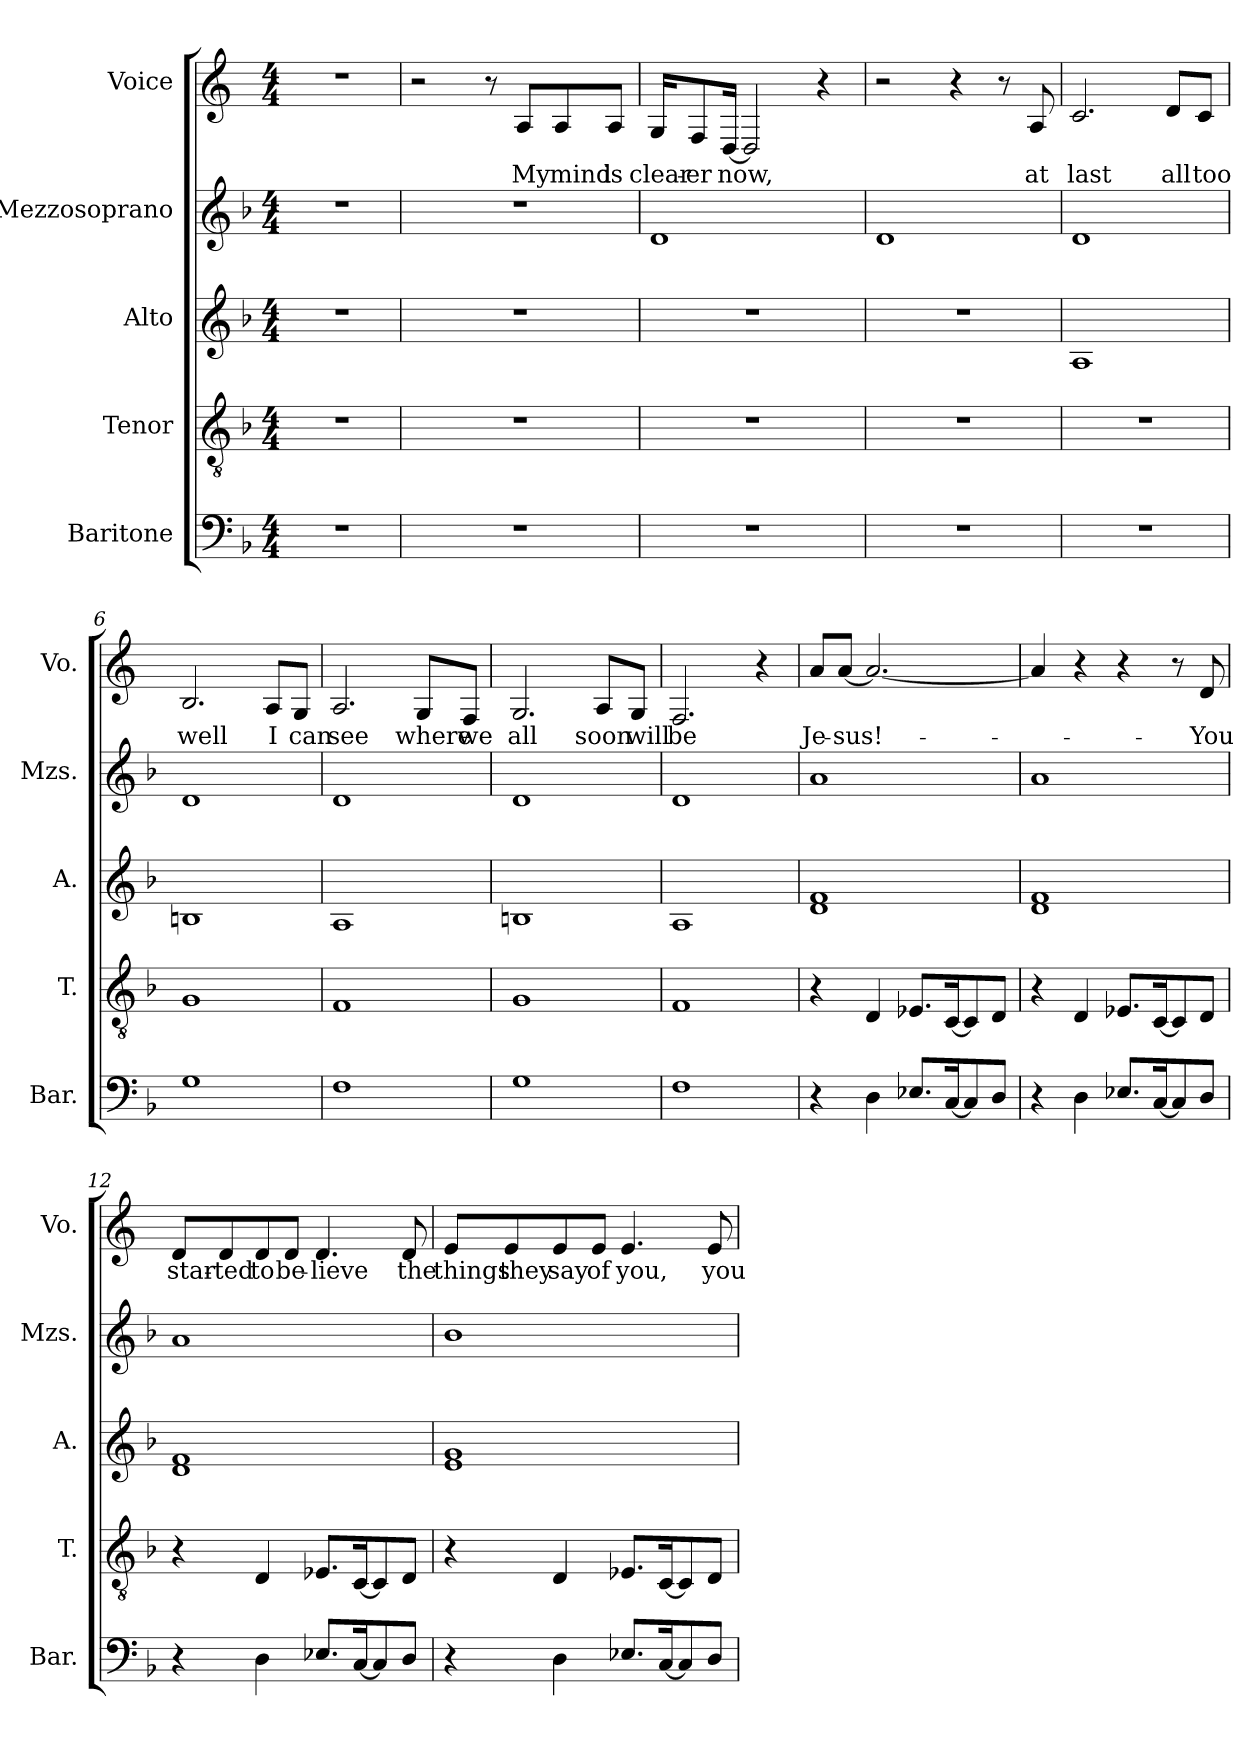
**kern	**kern	**kern	**kern	**kern	**text
*part5	*part4	*part3	*part2	*part1	*part1
*staff5	*staff4	*staff3	*staff2	*staff1	*staff1
*I"Baritone	*I"Tenor	*I"Alto	*I"Mezzosoprano	*I"Voice	*
*I'Bar.	*I'T.	*I'A.	*I'Mzs.	*I'Vo.	*
*clefF4	*clefGv2	*clefG2	*clefG2	*clefG2	*
*k[b-]	*k[b-]	*k[b-]	*k[b-]	*k[]	*
*F:	*F:	*F:	*F:	*C:	*
*M4/4	*M4/4	*M4/4	*M4/4	*M4/4	*
=1	=1	=1	=1	=1	=1
1r	1r	1r	1r	1r	.
=2	=2	=2	=2	=2	=2
1r	1r	1r	1r	2r	.
.	.	.	.	8r	.
.	.	.	.	8A/L	My
.	.	.	.	8A/	mind
.	.	.	.	8A/J	is
=3	=3	=3	=3	=3	=3
1r	1r	1r	1d	16G/KL	clear-
.	.	.	.	8F/	-er
.	.	.	.	[16D/Jk	now,
.	.	.	.	2D/]	.
.	.	.	.	4r	.
=4	=4	=4	=4	=4	=4
1r	1r	1r	1d	2r	.
.	.	.	.	4r	.
.	.	.	.	8r	.
.	.	.	.	8A/	at
=5	=5	=5	=5	=5	=5
1r	1r	1A	1d	2.c/	last
.	.	.	.	8d/L	all
.	.	.	.	8c/J	too
=6	=6	=6	=6	=6	=6
1G	1G	1Bn	1d	2.B/	well
.	.	.	.	8A/L	I
.	.	.	.	8G/J	can
=7	=7	=7	=7	=7	=7
1F	1F	1A	1d	2.A/	see
.	.	.	.	8G/L	where
.	.	.	.	8F/J	we
!!LO:LB:g=z
=8	=8	=8	=8	=8	=8
1G	1G	1Bn	1d	2.G/	all
.	.	.	.	8A/L	soon
.	.	.	.	8G/J	will
=9	=9	=9	=9	=9	=9
1F	1F	1A	1d	2.F/	be
.	.	.	.	4r	.
=10	=10	=10	=10	=10	=10
4r	4r	1d 1f	1a	8a/L	Je-
.	.	.	.	[8a/J	-sus!-
4D\	4D/	.	.	2.a/_	.
8.E-X/L	8.E-X/L	.	.	.	.
[16C/K	[16C/K	.	.	.	.
8C/]	8C/]	.	.	.	.
8D/J	8D/J	.	.	.	.
=11	=11	=11	=11	=11	=11
4r	4r	1d 1f	1a	4a/]	.
4D\	4D/	.	.	4r	.
8.E-X/L	8.E-X/L	.	.	4r	.
[16C/K	[16C/K	.	.	.	.
8C/]	8C/]	.	.	8r	.
8D/J	8D/J	.	.	8d/	You
=12	=12	=12	=12	=12	=12
4r	4r	1d 1f	1a	8d/L	star-
.	.	.	.	8d/	-ted
4D\	4D/	.	.	8d/	to
.	.	.	.	8d/J	be-
8.E-X/L	8.E-X/L	.	.	4.d/	-lieve
[16C/K	[16C/K	.	.	.	.
8C/]	8C/]	.	.	.	.
8D/J	8D/J	.	.	8d/	the
!!LO:PB:g=z
=13	=13	=13	=13	=13	=13
4r	4r	1e 1g	1b-	8e/L	things
.	.	.	.	8e/	they
4D\	4D/	.	.	8e/	say
.	.	.	.	8e/J	of
8.E-X/L	8.E-X/L	.	.	4.e/	you,
[16C/K	[16C/K	.	.	.	.
8C/]	8C/]	.	.	.	.
8D/J	8D/J	.	.	8e/	you
=	=	=	=	=	=
*-	*-	*-	*-	*-	*-
